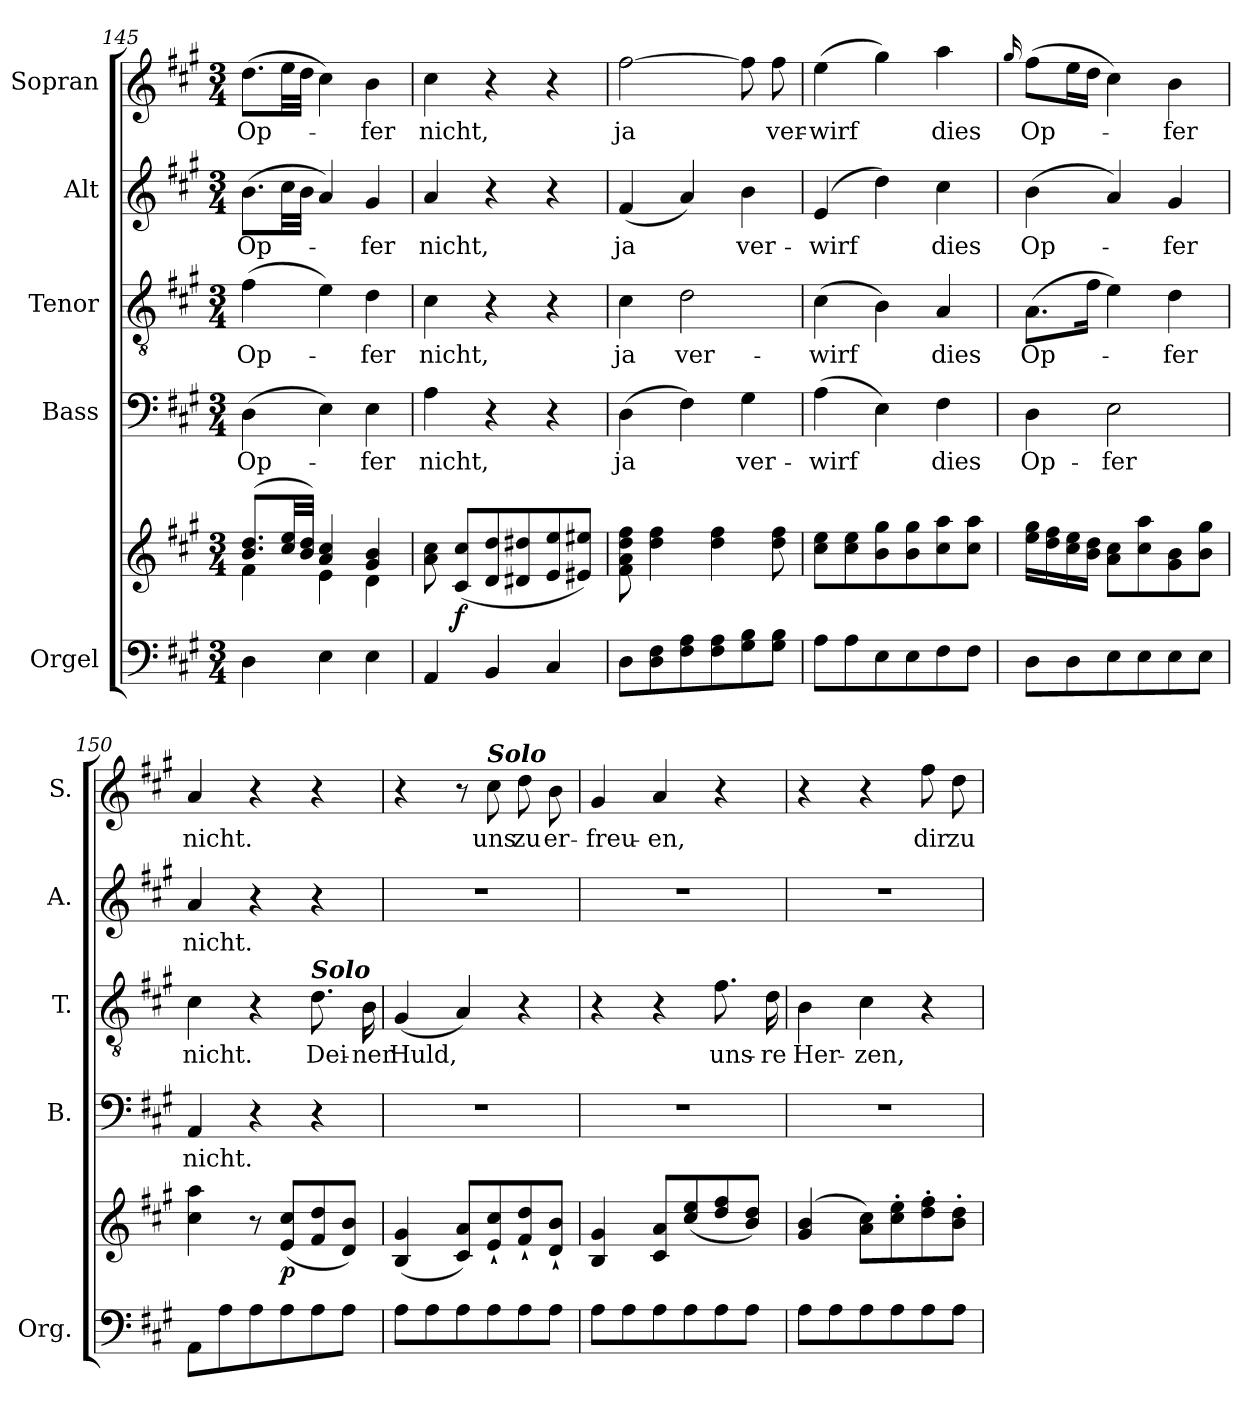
**kern	**kern	**dynam	**kern	**text	**kern	**text	**kern	**text	**kern	**text
*part5	*part5	*part5	*part4	*part4	*part3	*part3	*part2	*part2	*part1	*part1
*staff6	*staff5	*staff5/6	*staff4	*staff4	*staff3	*staff3	*staff2	*staff2	*staff1	*staff1
*I"Orgel	*	*	*I"Bass	*	*I"Tenor	*	*I"Alt	*	*I"Sopran	*
*I'Org.	*	*	*I'B.	*	*I'T.	*	*I'A.	*	*I'S.	*
*clefF4	*clefG2	*	*clefF4	*	*clefGv2	*	*clefG2	*	*clefG2	*
*k[f#c#g#]	*k[f#c#g#]	*	*k[f#c#g#]	*	*k[f#c#g#]	*	*k[f#c#g#]	*	*k[f#c#g#]	*
*A:	*A:	*	*A:	*	*A:	*	*A:	*	*A:	*
*M3/4	*M3/4	*	*M3/4	*	*M3/4	*	*M3/4	*	*M3/4	*
=145	=145	=145	=145	=145	=145	=145	=145	=145	=145	=145
*	*^	*	*	*	*	*	*	*	*	*
!	!	!	!	!	!LO:LY:b	!	!LO:LY:b	!	!LO:LY:b	!	!LO:LY:b
4D\	(>8.b/ 8.dd/L	4f#\	.	(>4D\	Op-	(>4f#\	Op-	(>8.b\L	Op-	(>8.dd\L	Op-
.	32cc#/ 32ee/LL	.	.	.	.	.	.	32cc#\LL	.	32ee\LL	.
.	32b/ 32dd/JJJ)	.	.	.	.	.	.	32b\JJJ	.	32dd\JJJ	.
4E\	4a/ 4cc#/	4e\	.	4E\)	.	4e\)	.	4a/)	.	4cc#\)	.
!	!	!	!	!	!LO:LY:b	!	!LO:LY:b	!	!LO:LY:b	!	!LO:LY:b
4E\	4g#/ 4b/	4d\	.	4E\	-fer	4d\	-fer	4g#/	-fer	4b\	-fer
!!LO:LB:g=z
=146	=146	=146	=146	=146	=146	=146	=146	=146	=146	=146	=146
!	!	!	!	!	!LO:LY:b	!	!LO:LY:b	!	!LO:LY:b	!	!LO:LY:b
*	*v	*v	*	*	*	*	*	*	*	*	*
4AA/	8a\ 8cc#\	.	4A\	nicht,	4c#\	nicht,	4a/	nicht,	4cc#\	nicht,
!	!	!LO:DY:b	!	!	!	!	!	!	!	!
.	(<8c#/ 8cc#/L	f	.	.	.	.	.	.	.	.
4BB/	8d/ 8dd/	.	4r	.	4r	.	4r	.	4r	.
.	8d#X/ 8dd#X/	.	.	.	.	.	.	.	.	.
4C#/	8e/ 8ee/	.	4r	.	4r	.	4r	.	4r	.
.	8e#X/ 8ee#X/J)	.	.	.	.	.	.	.	.	.
=147	=147	=147	=147	=147	=147	=147	=147	=147	=147	=147
!	!	!	!	!LO:LY:b	!	!LO:LY:b	!	!LO:LY:b	!	!LO:LY:b
8D\L	8f#\ 8a\ 8dd\ 8ff#\	.	(>4D\	ja	4c#\	ja	(<4f#/	ja	[2ff#\	ja
8D\ 8F#\	4dd\ 4ff#\	.	.	.	.	.	.	.	.	.
!	!	!	!	!	!	!LO:LY:b	!	!	!	!
8F#\ 8A\	.	.	4F#\)	.	2d\	ver-	4a/)	.	.	.
8F#\ 8A\	4dd\ 4ff#\	.	.	.	.	.	.	.	.	.
!	!	!	!	!LO:LY:b	!	!	!	!LO:LY:b	!	!
8G#\ 8B\	.	.	4G#\	ver-	.	.	4b\	ver-	8ff#\]	.
!	!	!	!	!	!	!	!	!	!	!LO:LY:b
8G#\ 8B\J	8dd\ 8ff#\	.	.	.	.	.	.	.	8ff#\	ver-
=148	=148	=148	=148	=148	=148	=148	=148	=148	=148	=148
!	!	!	!	!LO:LY:b	!	!LO:LY:b	!	!LO:LY:b	!	!LO:LY:b
8A\L	8cc#\ 8ee\L	.	(>4A\	-wirf	(>4c#\	-wirf	(4e/	-wirf	(>4ee\	-wirf
8A\	8cc#\ 8ee\	.	.	.	.	.	.	.	.	.
8E\	8b\ 8gg#\	.	4E\)	.	4B\)	.	4dd\)	.	4gg#\)	.
8E\	8b\ 8gg#\	.	.	.	.	.	.	.	.	.
!	!	!	!	!LO:LY:b	!	!LO:LY:b	!	!LO:LY:b	!	!LO:LY:b
8F#\	8cc#\ 8aa\	.	4F#\	dies	4A/	dies	4cc#\	dies	4aa\	dies
8F#\J	8cc#\ 8aa\J	.	.	.	.	.	.	.	.	.
=149	=149	=149	=149	=149	=149	=149	=149	=149	=149	=149
.	.	.	.	.	.	.	.	.	16qqgg#/	.
!	!	!	!	!LO:LY:b	!	!LO:LY:b	!	!LO:LY:b	!	!LO:LY:b
8D\L	16ee\ 16gg#\LL	.	4D\	Op-	(>8.A\L	Op-	(>4b\	Op-	(>8ff#\L	Op-
.	16dd\ 16ff#\	.	.	.	.	.	.	.	.	.
8D\	16cc#\ 16ee\	.	.	.	.	.	.	.	16ee\L	.
.	16b\ 16dd\JJ	.	.	.	16f#\Jk	.	.	.	16dd\JJ	.
!	!	!	!	!LO:LY:b	!	!	!	!	!	!
8E\	8a\ 8cc#\L	.	2E\	-fer	4e\)	.	4a/)	.	4cc#\)	.
8E\	8cc#\ 8aa\	.	.	.	.	.	.	.	.	.
!	!	!	!	!	!	!LO:LY:b	!	!LO:LY:b	!	!LO:LY:b
8E\	8g#\ 8b\	.	.	.	4d\	-fer	4g#/	-fer	4b\	-fer
8E\J	8b\ 8gg#\J	.	.	.	.	.	.	.	.	.
=150	=150	=150	=150	=150	=150	=150	=150	=150	=150	=150
!	!	!	!	!LO:LY:b	!	!LO:LY:b	!	!LO:LY:b	!	!LO:LY:b
8AA\L	4cc#\ 4aa\	.	4AA/	nicht.	4c#\	nicht.	4a/	nicht.	4a/	nicht.
8A\	.	.	.	.	.	.	.	.	.	.
8A\	8r	.	4r	.	4r	.	4r	.	4r	.
!	!	!LO:DY:b	!	!	!	!	!	!	!	!
8A\	(<8e/ 8cc#/L	p	.	.	.	.	.	.	.	.
!	!	!	!	!	!LO:TX:a:Bi:t=Solo	!	!	!	!	!
!	!	!	!	!	!	!LO:LY:b	!	!	!	!
8A\	8f#/ 8dd/	.	4r	.	8.d\	Dei-	4r	.	4r	.
8A\J	8d/ 8b/J)	.	.	.	.	.	.	.	.	.
!	!	!	!	!	!	!LO:LY:b	!	!	!	!
.	.	.	.	.	16B\	-ner	.	.	.	.
=151	=151	=151	=151	=151	=151	=151	=151	=151	=151	=151
!	!	!	!	!	!	!LO:LY:b	!	!	!	!
8A\L	(<4B/ 4g#/	.	2.r	.	(<4G#/	Huld,	2.r	.	4r	.
8A\	.	.	.	.	.	.	.	.	.	.
8A\	8c#/ 8a/L)	.	.	.	4A/)	.	.	.	8r	.
!	!	!	!	!	!	!	!	!	!LO:TX:a:Bi:t=Solo	!
!	!	!	!	!	!	!	!	!	!	!LO:LY:b
8A\	8e/`< 8cc#/`<	.	.	.	.	.	.	.	8cc#\	uns
!	!	!	!	!	!	!	!	!	!	!LO:LY:b
8A\	8f#/`< 8dd/`<	.	.	.	4r	.	.	.	8dd\	zu
!	!	!	!	!	!	!	!	!	!	!LO:LY:b
8A\J	8d/`< 8b/`<J	.	.	.	.	.	.	.	8b\	er-
=152	=152	=152	=152	=152	=152	=152	=152	=152	=152	=152
!	!	!	!	!	!	!	!	!	!	!LO:LY:b
8A\L	4B/ 4g#/	.	2.r	.	4r	.	2.r	.	4g#/	-freu-
8A\	.	.	.	.	.	.	.	.	.	.
!	!	!	!	!	!	!	!	!	!	!LO:LY:b
8A\	8c#/ 8a/L	.	.	.	4r	.	.	.	4a/	-en,
8A\	(<8cc#/ 8ee/	.	.	.	.	.	.	.	.	.
!	!	!	!	!	!	!LO:LY:b	!	!	!	!
8A\	8dd/ 8ff#/	.	.	.	8.f#\	uns-	.	.	4r	.
8A\J	8b/ 8dd/J)	.	.	.	.	.	.	.	.	.
!	!	!	!	!	!	!LO:LY:b	!	!	!	!
.	.	.	.	.	16d\	-re	.	.	.	.
=153	=153	=153	=153	=153	=153	=153	=153	=153	=153	=153
!	!	!	!	!	!	!LO:LY:b	!	!	!	!
8A\L	(4g#/ 4b/	.	2.r	.	4B\	Her-	2.r	.	4r	.
8A\	.	.	.	.	.	.	.	.	.	.
!	!	!	!	!	!	!LO:LY:b	!	!	!	!
8A\	8a\ 8cc#\L)	.	.	.	4c#\	-zen,	.	.	4r	.
8A\	8cc#\'> 8ee\'>	.	.	.	.	.	.	.	.	.
!	!	!	!	!	!	!	!	!	!	!LO:LY:b
8A\	8dd\'> 8ff#\'>	.	.	.	4r	.	.	.	8ff#\	dir
!	!	!	!	!	!	!	!	!	!	!LO:LY:b
8A\J	8b\'> 8dd\'>J	.	.	.	.	.	.	.	8dd\	zu
=	=	=	=	=	=	=	=	=	=	=
*-	*-	*-	*-	*-	*-	*-	*-	*-	*-	*-
